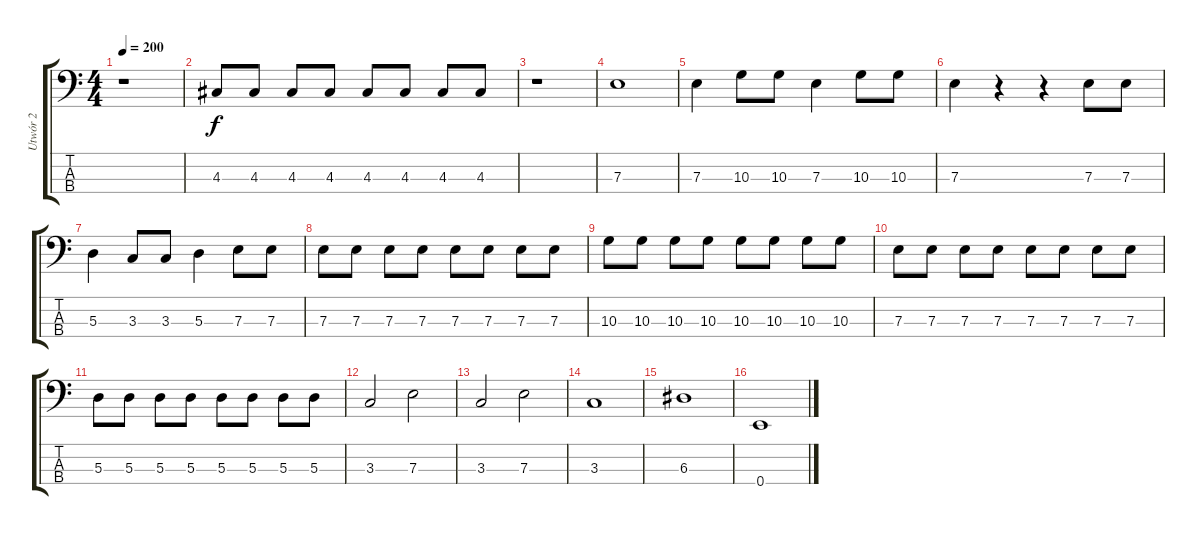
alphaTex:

\track ("Utwór 2" "Utwór 2") {instrument electricbasspick}
\staff {score tabs}
\tuning (G2 D2 A1 E1) {hide}
\ts (4 4)
\tempo 200
\clef f4
\ks c
r.1{dy f} |
4.3.8 4.3.8 4.3.8 4.3.8 4.3.8 4.3.8 4.3.8 4.3.8 |
r.1 |
7.3.1 |
7.3.4 10.3.8 10.3.8 7.3.4 10.3.8 10.3.8 |
7.3.4 r.4 r.4 7.3.8 7.3.8 |
5.3.4 3.3.8 3.3.8 5.3.4 7.3.8 7.3.8 |
7.3.8 7.3.8 7.3.8 7.3.8 7.3.8 7.3.8 7.3.8 7.3.8 |
10.3.8 10.3.8 10.3.8 10.3.8 10.3.8 10.3.8 10.3.8 10.3.8 |
7.3.8 7.3.8 7.3.8 7.3.8 7.3.8 7.3.8 7.3.8 7.3.8 |
5.3.8 5.3.8 5.3.8 5.3.8 5.3.8 5.3.8 5.3.8 5.3.8 |
3.3.2 7.3.2 |
3.3.2 7.3.2 |
3.3.1 |
6.3.1 |
0.4.1
